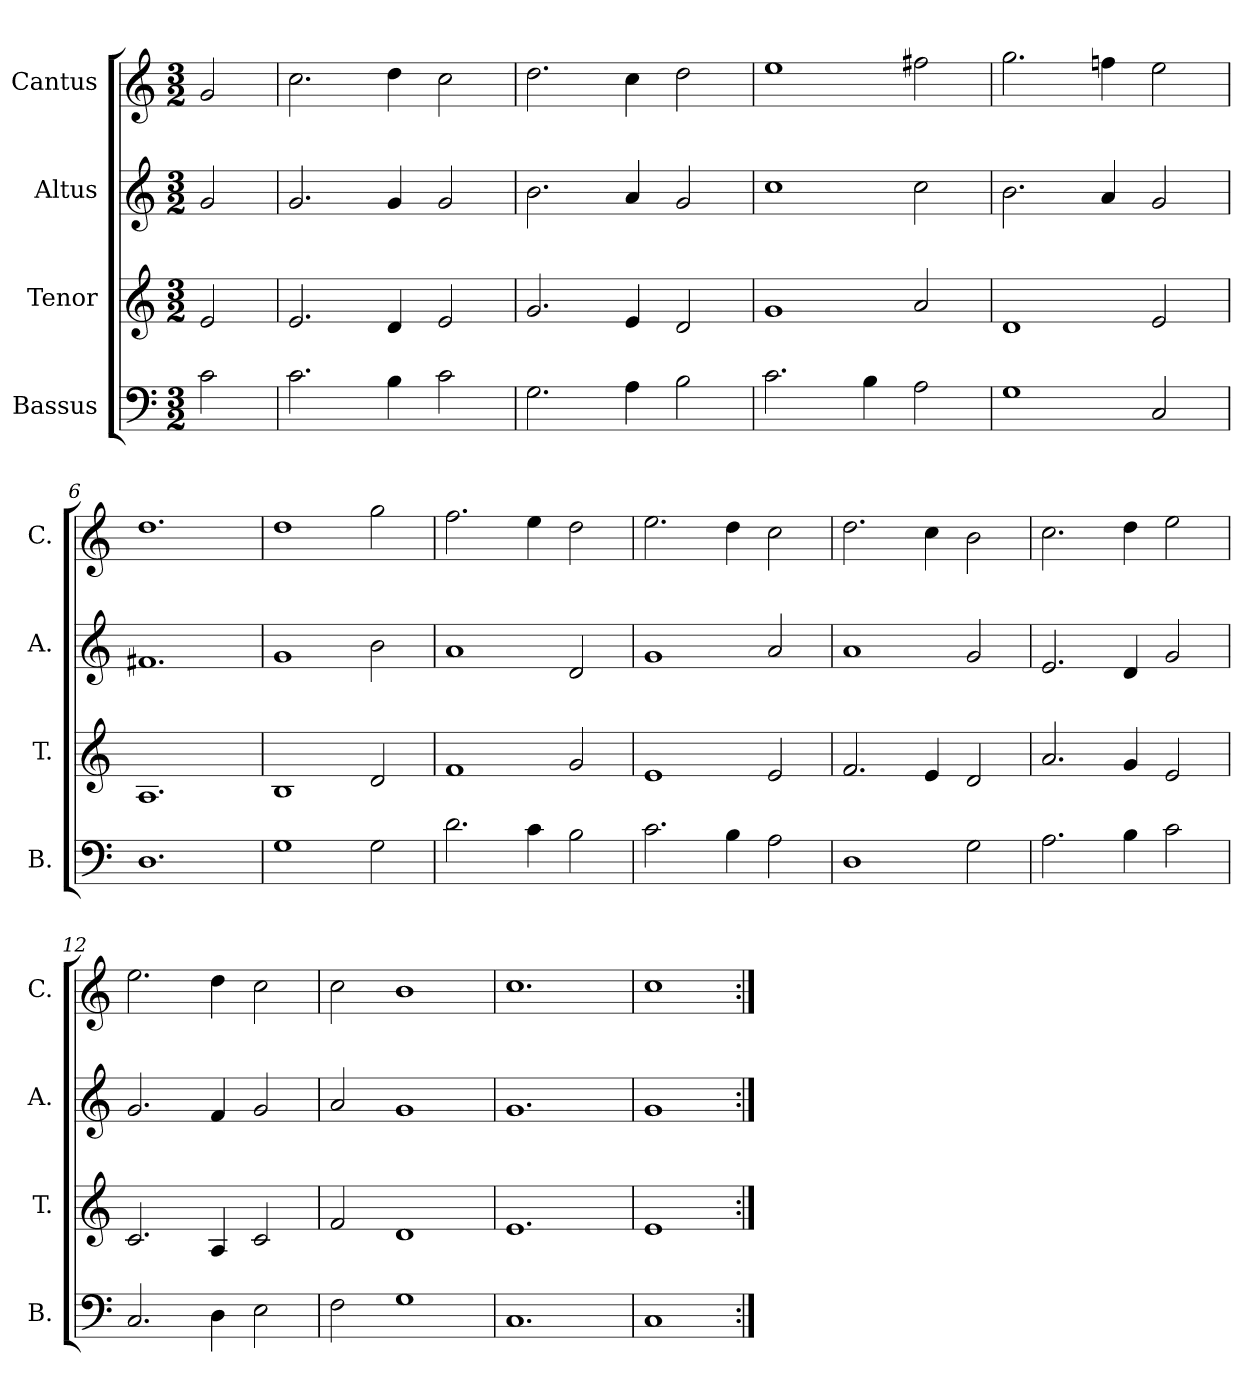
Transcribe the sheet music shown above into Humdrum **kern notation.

**kern	**kern	**kern	**kern
*part4	*part3	*part2	*part1
*staff4	*staff3	*staff2	*staff1
*I"Bassus	*I"Tenor	*I"Altus	*I"Cantus
*I'B.	*I'T.	*I'A.	*I'C.
*clefF4	*clefG2	*clefG2	*clefG2
*k[]	*k[]	*k[]	*k[]
*M3/2	*M3/2	*M3/2	*M3/2
=1	=1	=1	=1
2c\	2e/	2g/	2g/
=2	=2	=2	=2
2.c\	2.e/	2.g/	2.cc\
4B\	4d/	4g/	4dd\
2c\	2e/	2g/	2cc\
=3	=3	=3	=3
2.G\	2.g/	2.b\	2.dd\
4A\	4e/	4a/	4cc\
2B\	2d/	2g/	2dd\
=4	=4	=4	=4
2.c\	1g	1cc	1ee
4B\	.	.	.
2A\	2a/	2cc\	2ff#X\
=5	=5	=5	=5
1G	1d	2.b\	2.gg\
.	.	4a/	4ffn\
2C/	2e/	2g/	2ee\
=6	=6	=6	=6
1.D	1.A	1.f#X	1.dd
=7	=7	=7	=7
1G	1B	1g	1dd
2G\	2d/	2b\	2gg\
=8	=8	=8	=8
2.d\	1f	1a	2.ff\
4c\	.	.	4ee\
2B\	2g/	2d/	2dd\
=9	=9	=9	=9
2.c\	1e	1g	2.ee\
4B\	.	.	4dd\
2A\	2e/	2a/	2cc\
=10	=10	=10	=10
1D	2.f/	1a	2.dd\
.	4e/	.	4cc\
2G\	2d/	2g/	2b\
=11	=11	=11	=11
2.A\	2.a/	2.e/	2.cc\
4B\	4g/	4d/	4dd\
2c\	2e/	2g/	2ee\
!!LO:LB:g=z
=12	=12	=12	=12
2.C/	2.c/	2.g/	2.ee\
4D\	4A/	4f/	4dd\
2E\	2c/	2g/	2cc\
=13	=13	=13	=13
2F\	2f/	2a/	2cc\
1G	1d	1g	1b
=14	=14	=14	=14
1.C	1.e	1.g	1.cc
=15	=15	=15	=15
1C	1e	1g	1cc
=:|!	=:|!	=:|!	=:|!
*-	*-	*-	*-
